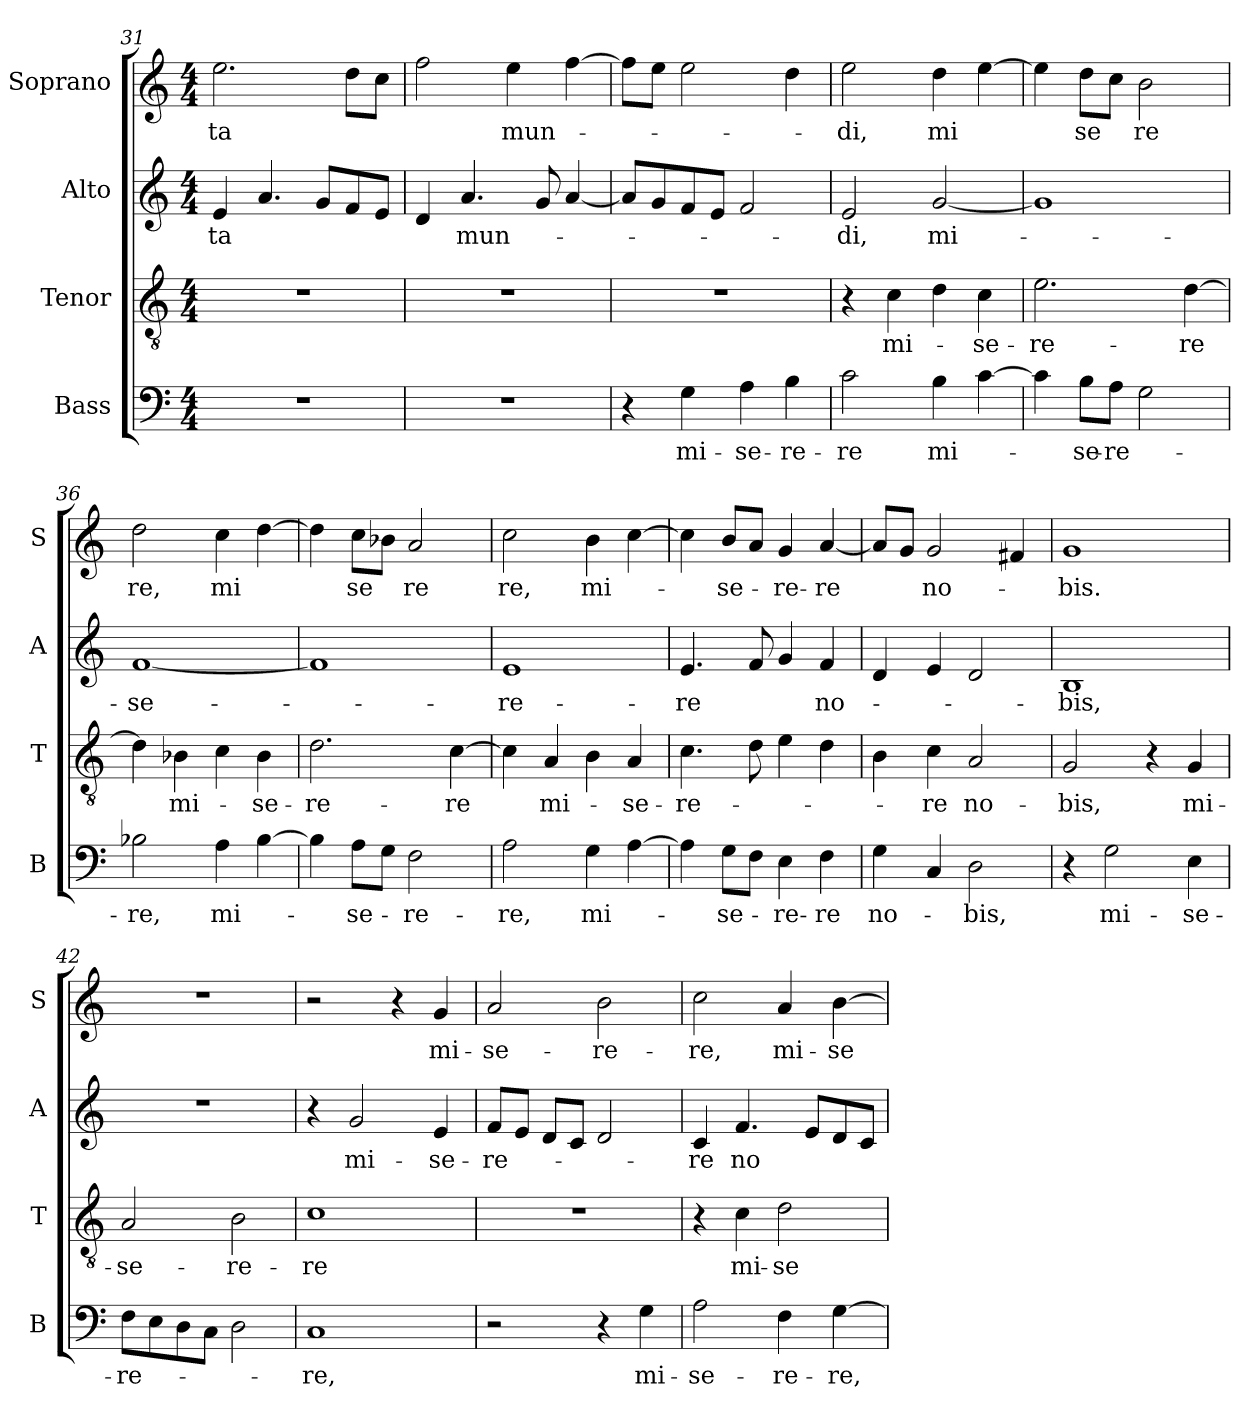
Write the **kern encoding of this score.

**kern	**text	**kern	**text	**kern	**text	**kern	**text
*part4	*part4	*part3	*part3	*part2	*part2	*part1	*part1
*staff4	*staff4	*staff3	*staff3	*staff2	*staff2	*staff1	*staff1
*I"Bass	*	*I"Tenor	*	*I"Alto	*	*I"Soprano	*
*I'B	*	*I'T	*	*I'A	*	*I'S	*
!!LO:LB:g=z
*clefF4	*	*clefGv2	*	*clefG2	*	*clefG2	*
*k[]	*	*k[]	*	*k[]	*	*k[]	*
*C:	*	*C:	*	*C:	*	*C:	*
*M4/4	*	*M4/4	*	*M4/4	*	*M4/4	*
=31	=31	=31	=31	=31	=31	=31	=31
1r	.	1r	.	4e/	-ta	2.ee\	ta
.	.	.	.	4.a/	.	.	.
.	.	.	.	8g/L	.	.	.
.	.	.	.	8f/	.	8dd\L	.
.	.	.	.	8e/J	.	8cc\J	.
=32	=32	=32	=32	=32	=32	=32	=32
1r	.	1r	.	4d/	.	2ff\	.
.	.	.	.	4.a/	mun-	.	.
.	.	.	.	.	.	4ee\	mun-
.	.	.	.	8g/	.	.	.
.	.	.	.	[4a/	.	[4ff\	.
=33	=33	=33	=33	=33	=33	=33	=33
4r	.	1r	.	8a/L]	.	8ff\L]	.
.	.	.	.	8g/	.	8ee\J	.
4G\	mi-	.	.	8f/	.	2ee\	.
.	.	.	.	8e/J	.	.	.
4A\	-se-	.	.	2f/	.	.	.
4B\	-re-	.	.	.	.	4dd\	.
=34	=34	=34	=34	=34	=34	=34	=34
2c\	-re	4r	.	2e/	-di,	2ee\	-di,
.	.	4c\	mi-	.	.	.	.
4B\	mi-	4d\	.	[2g/	mi-	4dd\	mi
[4c\	.	4c\	-se-	.	.	[4ee\	.
=35	=35	=35	=35	=35	=35	=35	=35
4c\]	.	2.e\	-re-	1g]	.	4ee\]	.
8B\L	-se-	.	.	.	.	8dd\L	se
8A\J	-re-	.	.	.	.	8cc\J	.
2G\	.	.	.	.	.	2b\	re
.	.	[4d\	-re	.	.	.	.
=36	=36	=36	=36	=36	=36	=36	=36
2B-X\	-re,	4d\]	.	[1f	-se-	2dd\	re,
.	.	4B-X\	mi-	.	.	.	.
4A\	mi-	4c\	.	.	.	4cc\	mi
[4B-\	.	4B-\	-se-	.	.	[4dd\	.
!!LO:PB:g=z
=37	=37	=37	=37	=37	=37	=37	=37
4B-\]	.	2.d\	-re-	1f]	.	4dd\]	.
8A\L	-se-	.	.	.	.	8cc\L	se
8G\J	.	.	.	.	.	8b-X\J	.
2F\	-re-	.	.	.	.	2a/	re
.	.	[4c\	-re	.	.	.	.
=38	=38	=38	=38	=38	=38	=38	=38
2A\	-re,	4c\]	.	1e	-re-	2cc\	re,
.	.	4A/	mi-	.	.	.	.
4G\	mi-	4B\	.	.	.	4b\	mi-
[4A\	.	4A/	-se-	.	.	[4cc\	.
=39	=39	=39	=39	=39	=39	=39	=39
4A\]	.	4.c\	-re-	4.e/	-re	4cc\]	.
8G\L	-se-	.	.	.	.	8b/L	-se-
8F\J	.	8d\	.	8f/	.	8a/J	.
4E\	-re-	4e\	.	4g/	.	4g/	-re-
4F\	-re	4d\	.	4f/	no-	[4a/	-re
=40	=40	=40	=40	=40	=40	=40	=40
4G\	no-	4B\	.	4d/	.	8a/L]	.
.	.	.	.	.	.	8g/J	.
4C/	.	4c\	-re	4e/	.	2g/	no-
2D\	-bis,	2A/	no-	2d/	.	.	.
.	.	.	.	.	.	4f#X/	.
=41	=41	=41	=41	=41	=41	=41	=41
4r	.	2G/	-bis,	1B	-bis,	1g	-bis.
2G\	mi-	.	.	.	.	.	.
.	.	4r	.	.	.	.	.
4E\	-se-	4G/	mi-	.	.	.	.
=42	=42	=42	=42	=42	=42	=42	=42
8F\L	-re-	2A/	-se-	1r	.	1r	.
8E\	.	.	.	.	.	.	.
8D\	.	.	.	.	.	.	.
8C\J	.	.	.	.	.	.	.
2D\	.	2B\	-re-	.	.	.	.
!!LO:LB:g=z
=43	=43	=43	=43	=43	=43	=43	=43
1C	-re,	1c	-re	4r	.	2r	.
.	.	.	.	2g/	mi-	.	.
.	.	.	.	.	.	4r	.
.	.	.	.	4e/	-se-	4g/	mi-
=44	=44	=44	=44	=44	=44	=44	=44
2r	.	1r	.	8f/L	-re-	2a/	-se-
.	.	.	.	8e/J	.	.	.
.	.	.	.	8d/L	.	.	.
.	.	.	.	8c/J	.	.	.
4r	.	.	.	2d/	.	2b\	-re-
4G\	mi-	.	.	.	.	.	.
=45	=45	=45	=45	=45	=45	=45	=45
2A\	-se-	4r	.	4c/	-re	2cc\	-re,
.	.	4c\	mi-	4.f/	no	.	.
4F\	-re-	2d\	-se-	.	.	4a/	mi-
.	.	.	.	8e/L	.	.	.
[4G\	-re,	.	.	8d/	.	[4b\	-se-
.	.	.	.	8c/J	.	.	.
=	=	=	=	=	=	=	=
*-	*-	*-	*-	*-	*-	*-	*-
